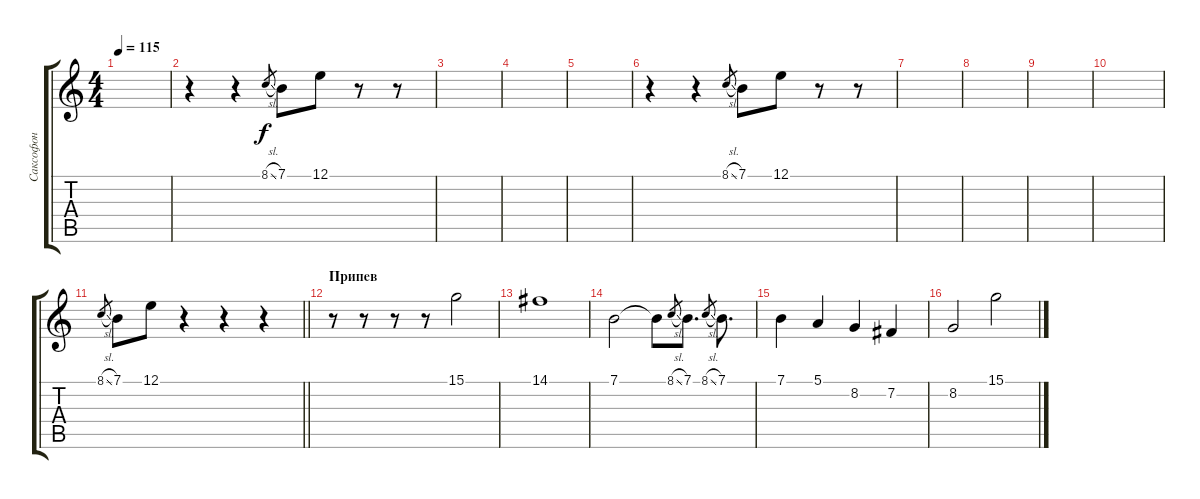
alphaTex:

\track ("Саксофон" "Саксофон") {instrument sopranosax}
\staff {score tabs}
\tuning (E4 B3 G3 D3 A2 E2) {hide}
\ts (4 4)
\tempo 115
\clef g2
\ks c
|
r.4 r.4 8.1{sl}.8{gr} 7.1.8 12.1.8 r.8 r.8 |
|
|
|
r.4 r.4 8.1{sl}.8{gr} 7.1.8 12.1.8 r.8 r.8 |
|
|
|
|
\barLineRight lightlight
8.1{sl}.8{gr} 7.1.8 12.1.8 r.4 r.4 r.4 |
\section ("" "Припев")
r.8 r.8 r.8 r.8 15.1.2 |
14.1.1 |
7.1.2 7.1{t}.8 8.1{sl}.8{gr} 7.1.8{d} 8.1{sl}.8{gr} 7.1.8{d} |
7.1.4 5.1.4 8.2.4 7.2.4 |
8.2.2 15.1.2
